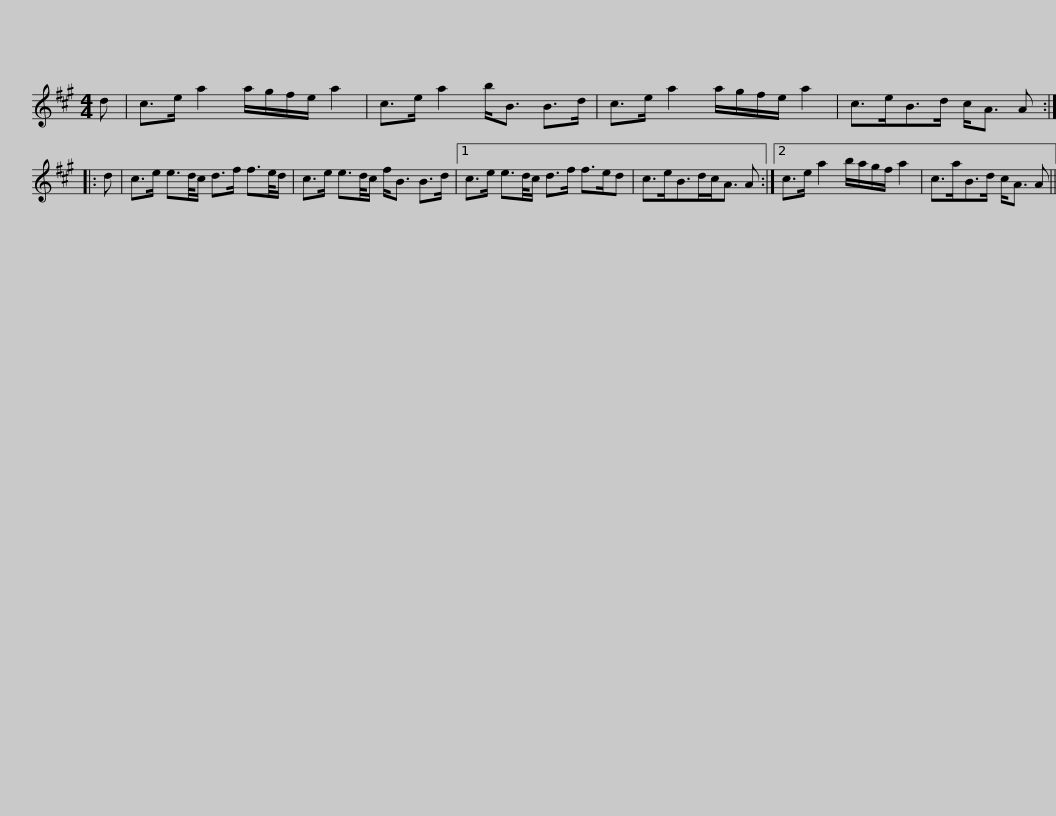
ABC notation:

X:1
L:1/8
M:4/4
I:linebreak $
K:A
V:1 treble
V:1
 d | c>e a2 a/g/f/e/ a2 | c>e a2 b<B B>d | c>e a2 a/g/f/e/ a2 | c>eB>d c<A A :: %5
 d |$ c>e e3/2d/4c/ d>f f3/2e/4d/ | c>e e3/2d/4c/ f<B B>d |1 c>e e3/2d/4c/ d>f f>ed | c>eB>dc<A A :|2$ %10
 c>e a2 b/a/g/f/ a2 | c>aB>d c<A A || %12
